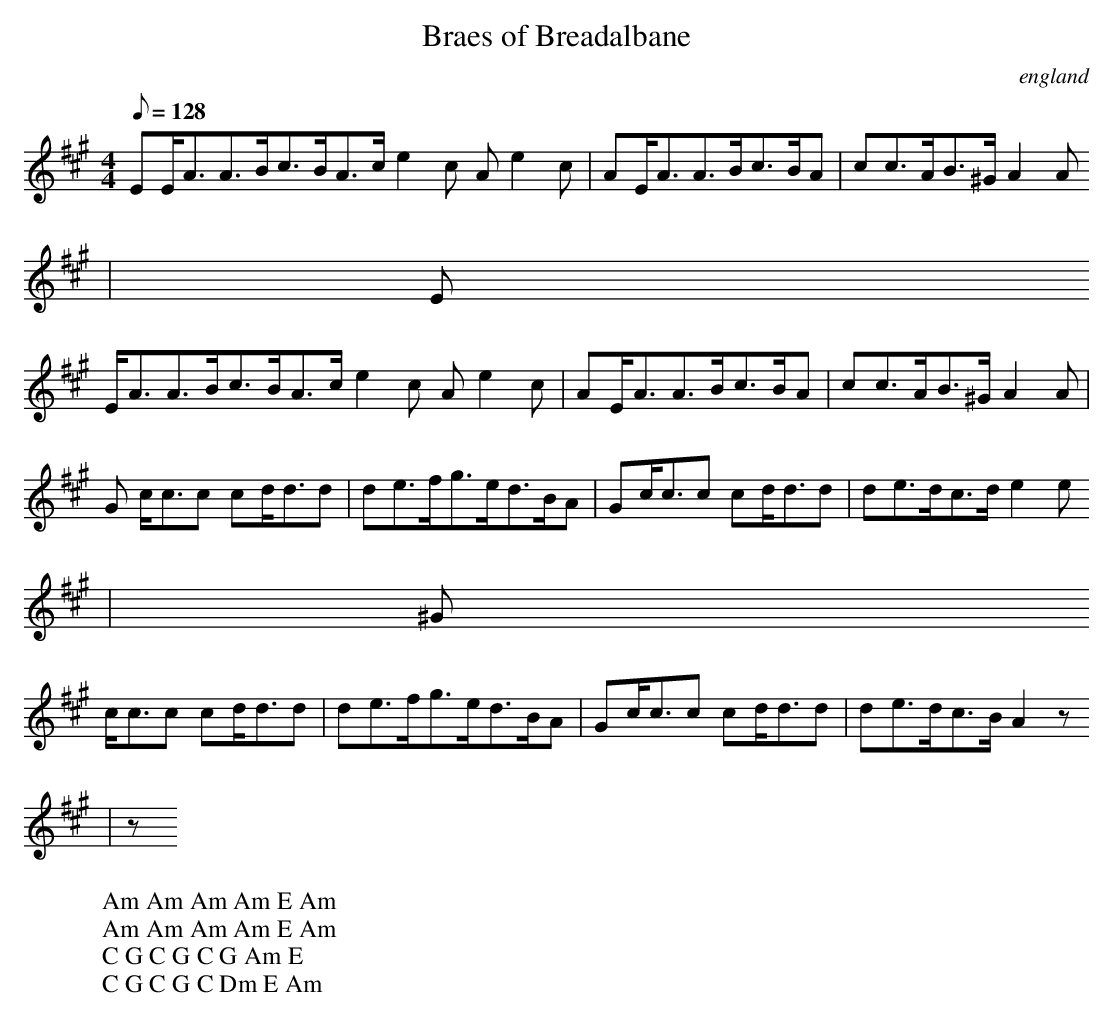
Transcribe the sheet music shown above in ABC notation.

X:1
T:Braes of Breadalbane
O:england
M:4/4
L:1/8
Q:128
K:A
EE/A3/2A3/2B/c3/2B/A3/2c/e2c Ae2c|AE/A3/2A3/2B/c3/2B/A|cc3/2A/B3/2^G/A2A
|E
W: Am Am Am Am E Am
E/A3/2A3/2B/c3/2B/A3/2c/e2c Ae2c|AE/A3/2A3/2B/c3/2B/A|cc3/2A/B3/2^G/A2A|
G
W: Am Am Am Am E Am
c/c3/2c cd/d3/2d|de3/2f/g3/2e/d3/2B/A|Gc/c3/2c cd/d3/2d|de3/2d/c3/2d/e2e
|^G
W: C G C G C G Am E
c/c3/2c cd/d3/2d|de3/2f/g3/2e/d3/2B/A|Gc/c3/2c cd/d3/2d|de3/2d/c3/2B/A2z
|z
W: C G C G C Dm E Am
